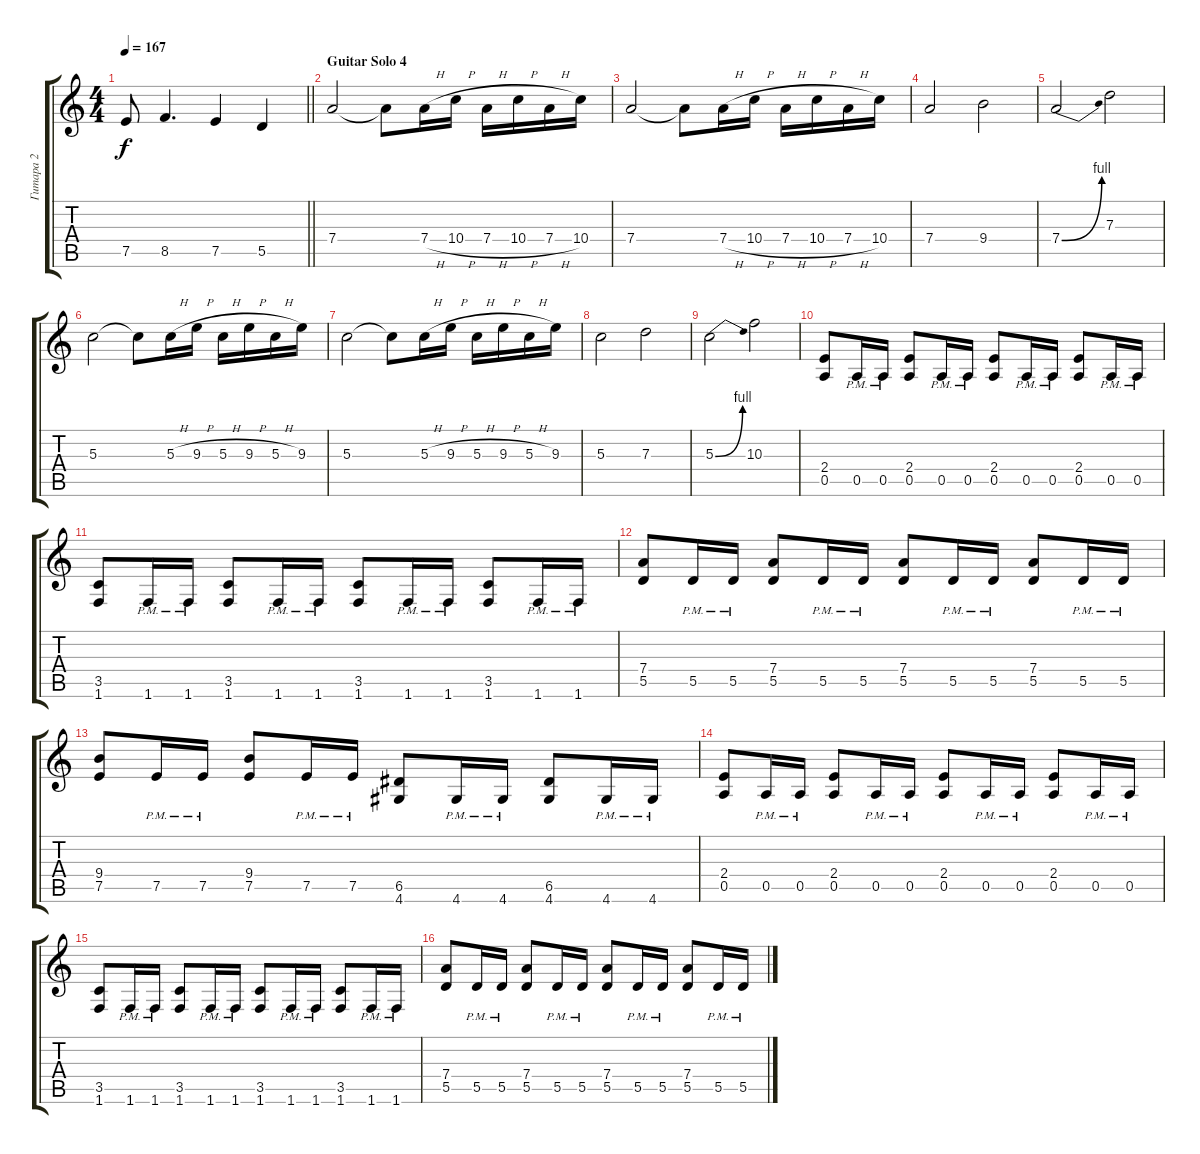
\track ("Гитара 2" "Гитара 2") {instrument distortionguitar}
\staff {score tabs}
\tuning (E4 B3 G3 D3 A2 E2) {hide}
\ts (4 4)
\tempo 167
\clef g2
\barLineRight lightlight
\ks aminor
7.5{t}.8{dy f} 8.5.4{d} 7.5.4 5.5.4 |
\section ("" "Guitar Solo 4")
7.4.2 7.4{t}.8 7.4{h}.16 10.4{h}.16 7.4{h}.16 10.4{h}.16 7.4{h}.16 10.4.16 |
7.4.2 7.4{t}.8 7.4{h}.16 10.4{h}.16 7.4{h}.16 10.4{h}.16 7.4{h}.16 10.4.16 |
7.4.2 9.4.2 |
7.4{be (bend 0 0 60 4)}.2 7.3.2 |
5.3.2 5.3{t}.8 5.3{h}.16 9.3{h}.16 5.3{h}.16 9.3{h}.16 5.3{h}.16 9.3.16 |
5.3.2 5.3{t}.8 5.3{h}.16 9.3{h}.16 5.3{h}.16 9.3{h}.16 5.3{h}.16 9.3.16 |
5.3.2 7.3.2 |
5.3{be (bend 0 0 60 4)}.2 10.3.2 |
(2.4 0.5).8 0.5{pm}.16 0.5{pm}.16 (2.4 0.5).8 0.5{pm}.16 0.5{pm}.16 (2.4 0.5).8 0.5{pm}.16 0.5{pm}.16 (2.4 0.5).8 0.5{pm}.16 0.5{pm}.16 |
(3.5 1.6).8 1.6{pm}.16 1.6{pm}.16 (3.5 1.6).8 1.6{pm}.16 1.6{pm}.16 (3.5 1.6).8 1.6{pm}.16 1.6{pm}.16 (3.5 1.6).8 1.6{pm}.16 1.6{pm}.16 |
(7.4 5.5).8 5.5{pm}.16 5.5{pm}.16 (7.4 5.5).8 5.5{pm}.16 5.5{pm}.16 (7.4 5.5).8 5.5{pm}.16 5.5{pm}.16 (7.4 5.5).8 5.5{pm}.16 5.5{pm}.16 |
(9.4 7.5).8 7.5{pm}.16 7.5{pm}.16 (9.4 7.5).8 7.5{pm}.16 7.5{pm}.16 (6.5 4.6).8 4.6{pm}.16 4.6{pm}.16 (6.5 4.6).8 4.6{pm}.16 4.6{pm}.16 |
(2.4 0.5).8 0.5{pm}.16 0.5{pm}.16 (2.4 0.5).8 0.5{pm}.16 0.5{pm}.16 (2.4 0.5).8 0.5{pm}.16 0.5{pm}.16 (2.4 0.5).8 0.5{pm}.16 0.5{pm}.16 |
(3.5 1.6).8 1.6{pm}.16 1.6{pm}.16 (3.5 1.6).8 1.6{pm}.16 1.6{pm}.16 (3.5 1.6).8 1.6{pm}.16 1.6{pm}.16 (3.5 1.6).8 1.6{pm}.16 1.6{pm}.16 |
(7.4 5.5).8 5.5{pm}.16 5.5{pm}.16 (7.4 5.5).8 5.5{pm}.16 5.5{pm}.16 (7.4 5.5).8 5.5{pm}.16 5.5{pm}.16 (7.4 5.5).8 5.5{pm}.16 5.5{pm}.16
